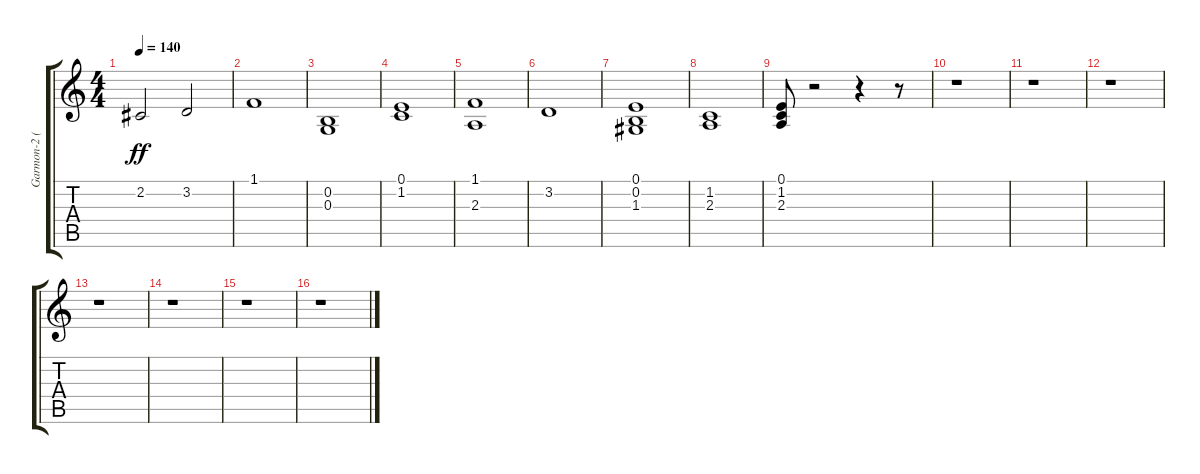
\track ("Garmon-2 (Aahs)" "Garmon-2 (") {instrument choiraahs}
\staff {score tabs}
\tuning (E4 B3 G3 D3 A2 E2) {hide}
\ts (4 4)
\tempo 140
\clef g2
\ks c
2.2.2{dy ff} 3.2.2 |
1.1.1 |
(0.2 0.3).1 |
(0.1 1.2).1 |
(1.1 2.3).1 |
3.2.1 |
(0.1 0.2 1.3).1 |
(1.2 2.3).1 |
(0.1 1.2 2.3).8 r.2 r.4 r.8 |
r.1 |
r.1 |
r.1 |
r.1 |
r.1 |
r.1 |
r.1
